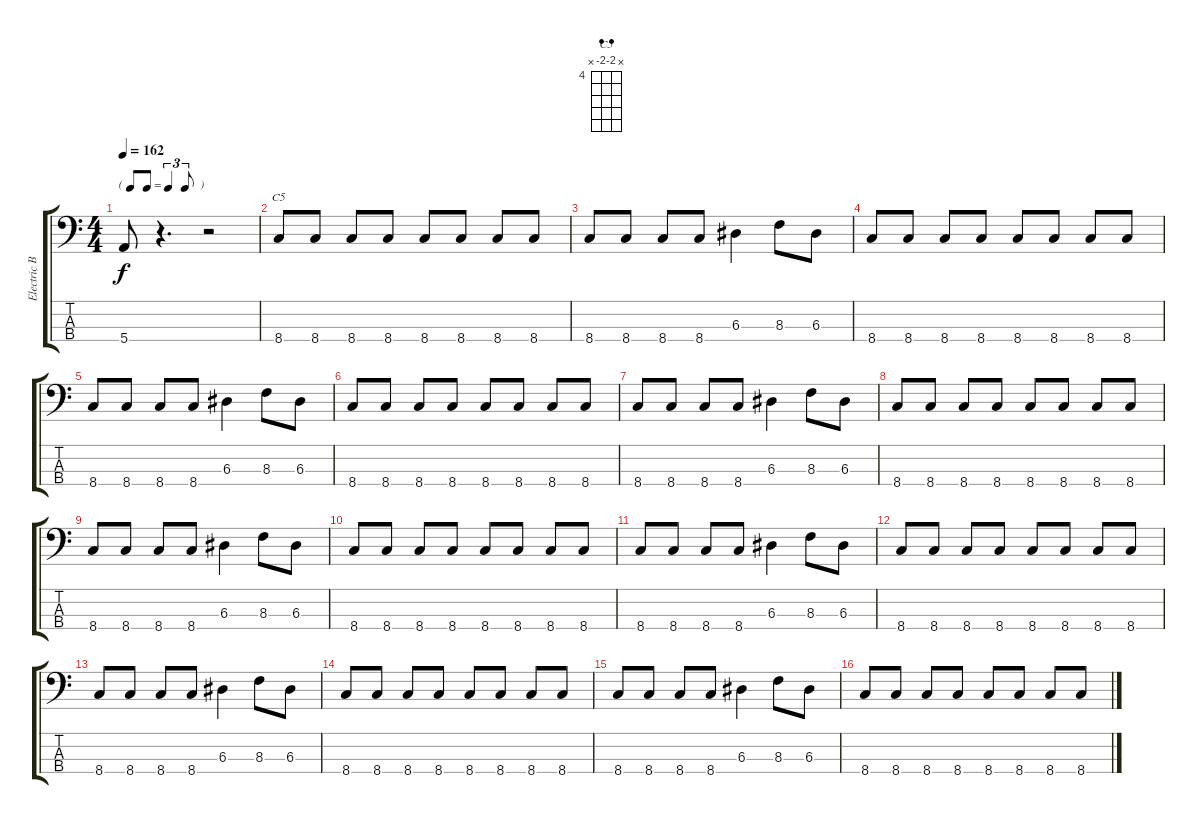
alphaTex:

\track ("Electric Bass" "Electric B") {instrument electricbassfinger}
\staff {score tabs}
\tuning (G2 D2 A1 E1) {hide}
\chord ("C5" x 1 1 x) {firstfret 4}
\ts (4 4)
\tf triplet8th
\tempo 162
\clef f4
\ks c
5.4.8{dy f} r.4{d} r.2 |
8.4.8{ch "C5"} 8.4.8 8.4.8 8.4.8 8.4.8 8.4.8 8.4.8 8.4.8 |
8.4.8 8.4.8 8.4.8 8.4.8 6.3.4 8.3.8 6.3.8 |
8.4.8 8.4.8 8.4.8 8.4.8 8.4.8 8.4.8 8.4.8 8.4.8 |
8.4.8 8.4.8 8.4.8 8.4.8 6.3.4 8.3.8 6.3.8 |
8.4.8 8.4.8 8.4.8 8.4.8 8.4.8 8.4.8 8.4.8 8.4.8 |
8.4.8 8.4.8 8.4.8 8.4.8 6.3.4 8.3.8 6.3.8 |
8.4.8 8.4.8 8.4.8 8.4.8 8.4.8 8.4.8 8.4.8 8.4.8 |
8.4.8 8.4.8 8.4.8 8.4.8 6.3.4 8.3.8 6.3.8 |
8.4.8 8.4.8 8.4.8 8.4.8 8.4.8 8.4.8 8.4.8 8.4.8 |
8.4.8 8.4.8 8.4.8 8.4.8 6.3.4 8.3.8 6.3.8 |
8.4.8 8.4.8 8.4.8 8.4.8 8.4.8 8.4.8 8.4.8 8.4.8 |
8.4.8 8.4.8 8.4.8 8.4.8 6.3.4 8.3.8 6.3.8 |
8.4.8 8.4.8 8.4.8 8.4.8 8.4.8 8.4.8 8.4.8 8.4.8 |
8.4.8 8.4.8 8.4.8 8.4.8 6.3.4 8.3.8 6.3.8 |
8.4.8 8.4.8 8.4.8 8.4.8 8.4.8 8.4.8 8.4.8 8.4.8
